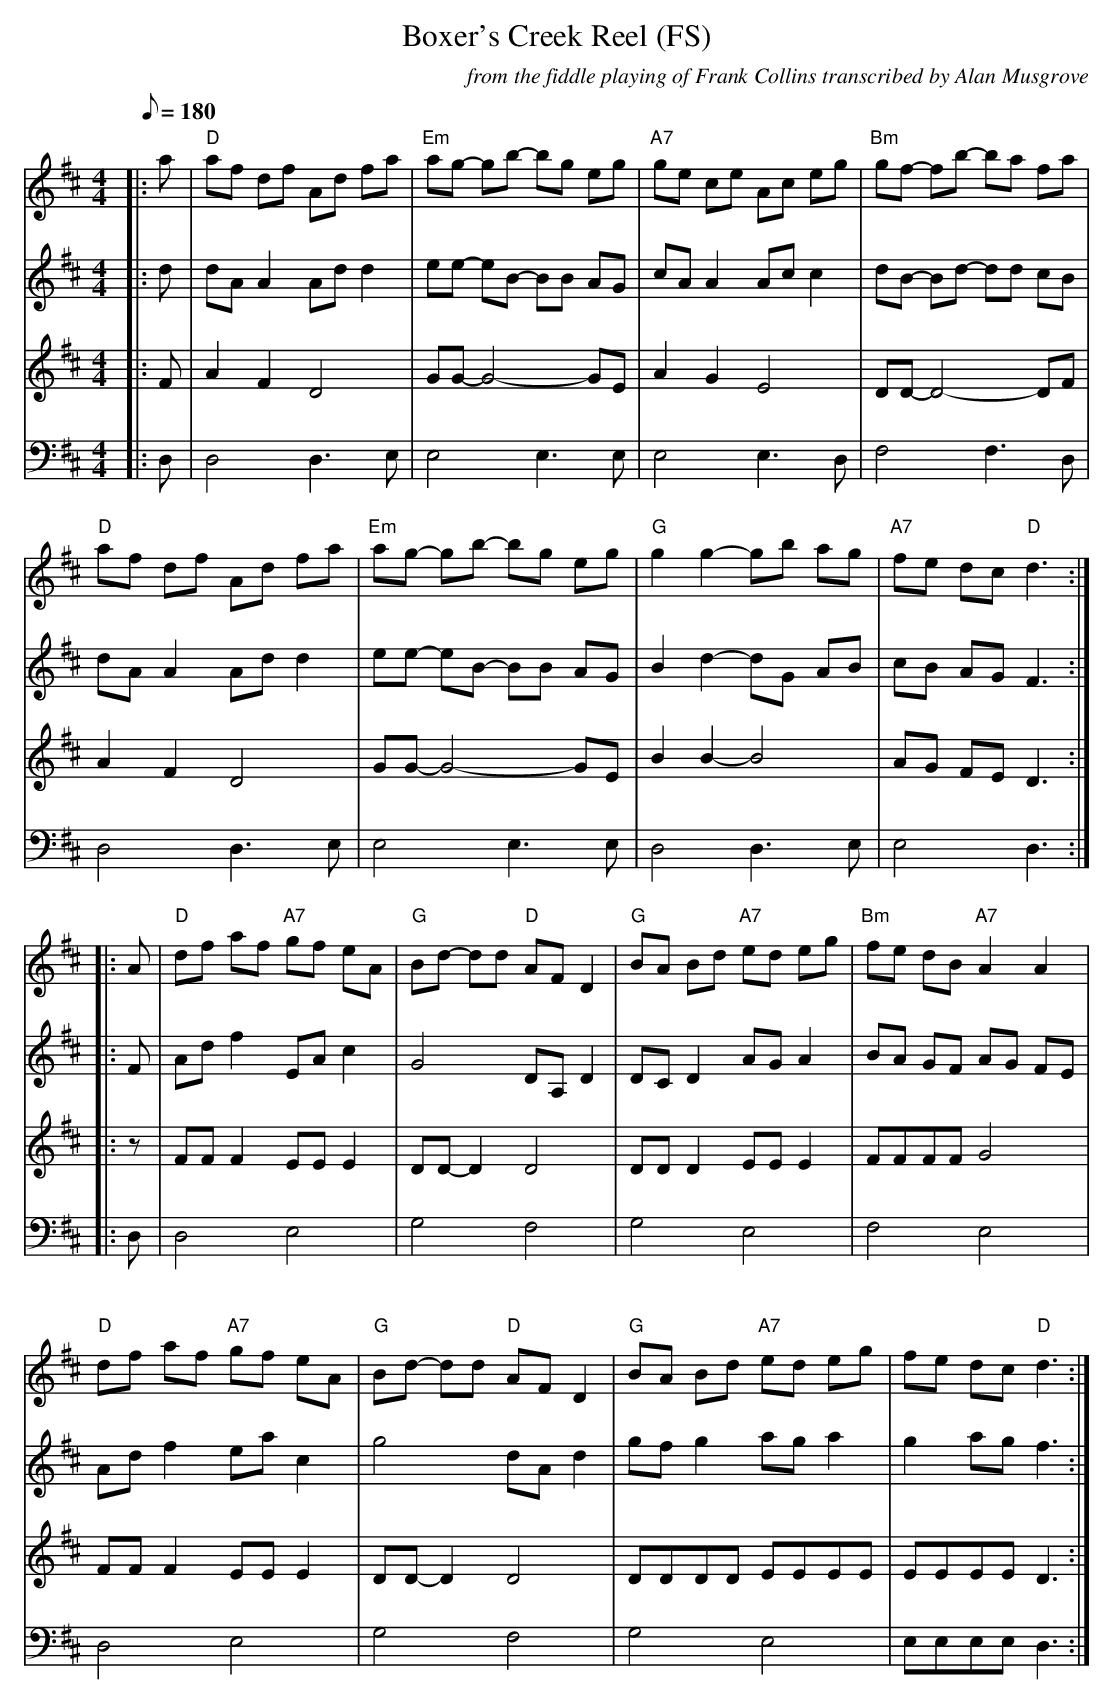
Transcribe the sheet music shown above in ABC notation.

X:1
T:Boxer's Creek Reel (FS)
C:from the fiddle playing of Frank Collins transcribed by Alan Musgrove
M:4/4
L:1/8
Q:180
K:D
V:1
|:a|"D"af df Ad fa|"Em"ag- gb- bg eg|"A7"ge ce Ac eg|"Bm"gf- fb- ba fa|
"D"af df Ad fa|"Em"ag- gb- bg eg|"G"g2 g2-gb ag|"A7"fe dc "D"d3:|
|:A|"D"df af "A7"gf eA|"G"Bd- dd "D"AF D2|"G"BA Bd "A7"ed eg|"Bm"fe dB "A7"A2 A2|
"D"df af "A7"gf eA|"G"Bd- dd "D"AF D2|"G"BA Bd "A7"ed eg|fe dc "D"d3:|
V:2
|:d|dA A2Add2|ee- eB- BB AG|cAA2Acc2|dB- Bd- dd cB|
dA A2Add2|ee- eB- BB AG|B2d2-dG AB|cB AG F3:|
|:F|Adf2EAc2|G4 DA,D2|DCD2AGA2|BA GF AG FE|
Adf2eac2|g4  dAd2|gfg2aga2|g2agf3:|
V:3
|:F|A2F2D4|GG-G4-GE|A2G2E4|DD-D4-DF|
A2F2D4|GG-G4-GE|B2B2-B4|AG FE D3:|
|:z|FFF2 EEE2|DD-D2D4|DDD2 EEE2|FFFFG4|
FFF2 EEE2|DD-D2D4|DDDD EEEE|EEEED3:|
V:4 clef=bass
|:D,|D,4D,3E,|E,4E,3E,|E,4E,3D,|F,4F,3D,|
D,4D,3E,|E,4E,3E,|D,4D,3E,|E,4D,3:|
|:D,|D,4E,4|G,4F,4|G,4E,4|F,4E,4|
D,4E,4|G,4F,4|G,4E,4|E,E,E,E,D,3:|
